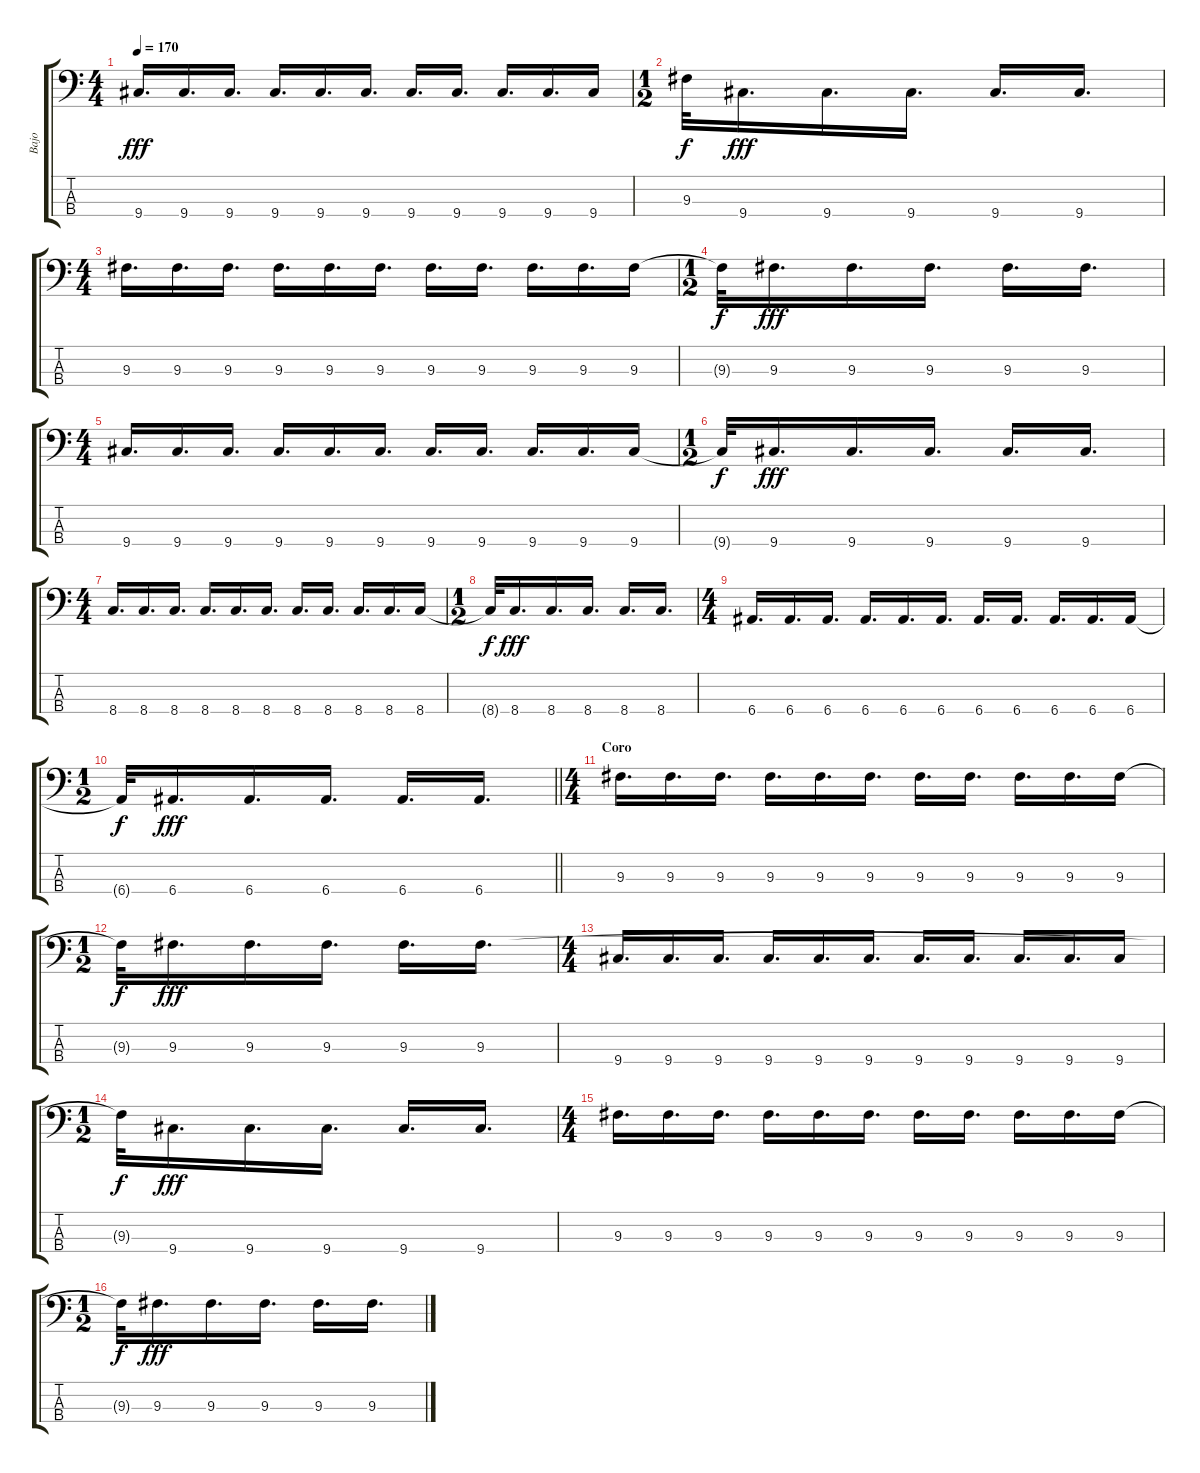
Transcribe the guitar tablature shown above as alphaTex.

\track ("Bajo" "Bajo") {instrument electricbasspick}
\staff {score tabs}
\tuning (G2 D2 A1 E1) {hide}
\ts (4 4)
\tempo 170
\clef f4
\ks c
9.4.16{d dy fff} 9.4.16{d} 9.4.16{d} 9.4.16{d} 9.4.16{d} 9.4.16{d} 9.4.16{d} 9.4.16{d} 9.4.16{d} 9.4.16{d} 9.4.16 |
\ts (1 2)
9.3{t}.32{dy f} 9.4.16{d dy fff} 9.4.16{d} 9.4.16{d} 9.4.16{d} 9.4.16{d} |
\ts (4 4)
9.3.16{d} 9.3.16{d} 9.3.16{d} 9.3.16{d} 9.3.16{d} 9.3.16{d} 9.3.16{d} 9.3.16{d} 9.3.16{d} 9.3.16{d} 9.3.16 |
\ts (1 2)
9.3{t}.32{dy f} 9.3.16{d dy fff} 9.3.16{d} 9.3.16{d} 9.3.16{d} 9.3.16{d} |
\ts (4 4)
9.4.16{d} 9.4.16{d} 9.4.16{d} 9.4.16{d} 9.4.16{d} 9.4.16{d} 9.4.16{d} 9.4.16{d} 9.4.16{d} 9.4.16{d} 9.4.16 |
\ts (1 2)
9.4{t}.32{dy f} 9.4.16{d dy fff} 9.4.16{d} 9.4.16{d} 9.4.16{d} 9.4.16{d} |
\ts (4 4)
8.4.16{d} 8.4.16{d} 8.4.16{d} 8.4.16{d} 8.4.16{d} 8.4.16{d} 8.4.16{d} 8.4.16{d} 8.4.16{d} 8.4.16{d} 8.4.16 |
\ts (1 2)
8.4{t}.32{dy f} 8.4.16{d dy fff} 8.4.16{d} 8.4.16{d} 8.4.16{d} 8.4.16{d} |
\ts (4 4)
6.4.16{d} 6.4.16{d} 6.4.16{d} 6.4.16{d} 6.4.16{d} 6.4.16{d} 6.4.16{d} 6.4.16{d} 6.4.16{d} 6.4.16{d} 6.4.16 |
\ts (1 2)
\barLineRight lightlight
6.4{t}.32{dy f} 6.4.16{d dy fff} 6.4.16{d} 6.4.16{d} 6.4.16{d} 6.4.16{d} |
\ts (4 4)
\section ("" "Coro")
9.3.16{d} 9.3.16{d} 9.3.16{d} 9.3.16{d} 9.3.16{d} 9.3.16{d} 9.3.16{d} 9.3.16{d} 9.3.16{d} 9.3.16{d} 9.3.16 |
\ts (1 2)
9.3{t}.32{dy f} 9.3.16{d dy fff} 9.3.16{d} 9.3.16{d} 9.3.16{d} 9.3.16{d} |
\ts (4 4)
9.4.16{d} 9.4.16{d} 9.4.16{d} 9.4.16{d} 9.4.16{d} 9.4.16{d} 9.4.16{d} 9.4.16{d} 9.4.16{d} 9.4.16{d} 9.4.16 |
\ts (1 2)
9.3{t}.32{dy f} 9.4.16{d dy fff} 9.4.16{d} 9.4.16{d} 9.4.16{d} 9.4.16{d} |
\ts (4 4)
9.3.16{d} 9.3.16{d} 9.3.16{d} 9.3.16{d} 9.3.16{d} 9.3.16{d} 9.3.16{d} 9.3.16{d} 9.3.16{d} 9.3.16{d} 9.3.16 |
\ts (1 2)
9.3{t}.32{dy f} 9.3.16{d dy fff} 9.3.16{d} 9.3.16{d} 9.3.16{d} 9.3.16{d}
